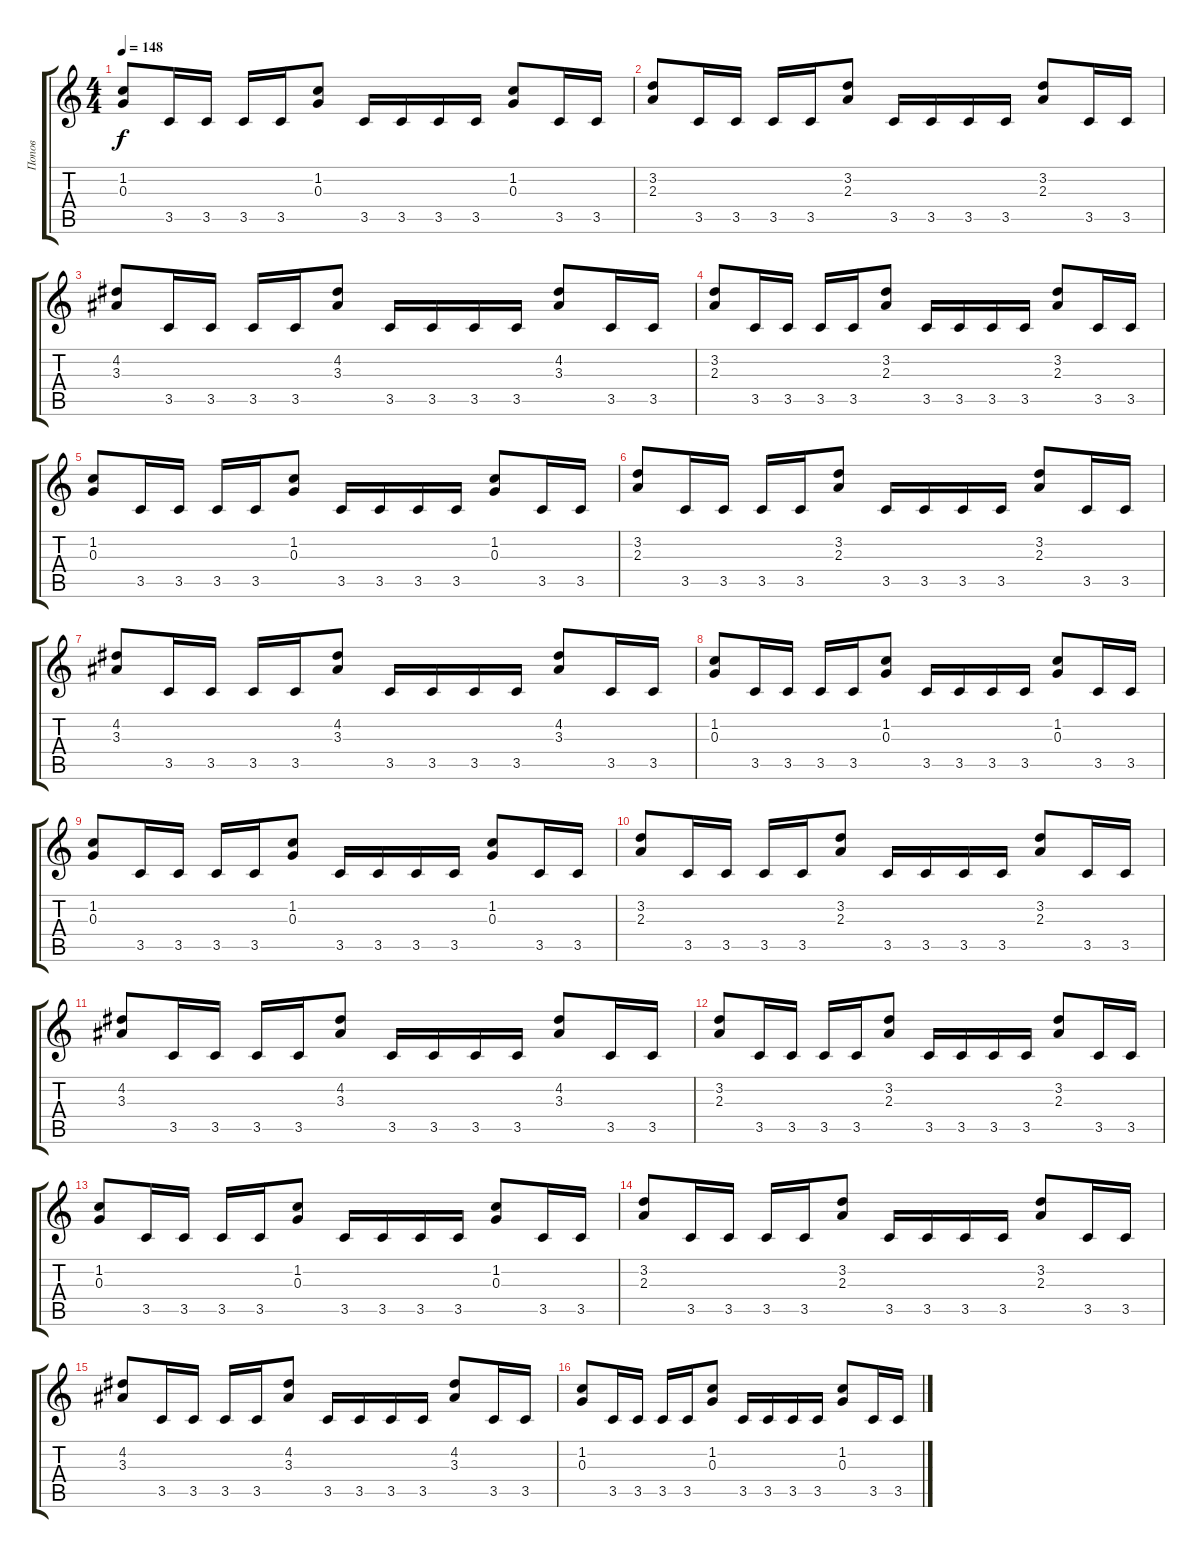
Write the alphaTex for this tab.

\track ("Попов" "Попов") {instrument distortionguitar}
\staff {score tabs}
\tuning (E4 B3 G3 D3 A2 E2) {hide}
\ts (4 4)
\tempo 148
\clef g2
\ks c
(1.2 0.3).8{dy f instrument distortionguitar} 3.5.16 3.5.16 3.5.16 3.5.16 (1.2 0.3).8 3.5.16 3.5.16 3.5.16 3.5.16 (1.2 0.3).8 3.5.16 3.5.16 |
(3.2 2.3).8 3.5.16 3.5.16 3.5.16 3.5.16 (3.2 2.3).8 3.5.16 3.5.16 3.5.16 3.5.16 (3.2 2.3).8 3.5.16 3.5.16 |
(4.2 3.3).8 3.5.16 3.5.16 3.5.16 3.5.16 (4.2 3.3).8 3.5.16 3.5.16 3.5.16 3.5.16 (4.2 3.3).8 3.5.16 3.5.16 |
(3.2 2.3).8 3.5.16 3.5.16 3.5.16 3.5.16 (3.2 2.3).8 3.5.16 3.5.16 3.5.16 3.5.16 (3.2 2.3).8 3.5.16 3.5.16 |
(1.2 0.3).8 3.5.16 3.5.16 3.5.16 3.5.16 (1.2 0.3).8 3.5.16 3.5.16 3.5.16 3.5.16 (1.2 0.3).8 3.5.16 3.5.16 |
(3.2 2.3).8 3.5.16 3.5.16 3.5.16 3.5.16 (3.2 2.3).8 3.5.16 3.5.16 3.5.16 3.5.16 (3.2 2.3).8 3.5.16 3.5.16 |
(4.2 3.3).8 3.5.16 3.5.16 3.5.16 3.5.16 (4.2 3.3).8 3.5.16 3.5.16 3.5.16 3.5.16 (4.2 3.3).8 3.5.16 3.5.16 |
(1.2 0.3).8 3.5.16 3.5.16 3.5.16 3.5.16 (1.2 0.3).8 3.5.16 3.5.16 3.5.16 3.5.16 (1.2 0.3).8 3.5.16 3.5.16 |
(1.2 0.3).8 3.5.16 3.5.16 3.5.16 3.5.16 (1.2 0.3).8 3.5.16 3.5.16 3.5.16 3.5.16 (1.2 0.3).8 3.5.16 3.5.16 |
(3.2 2.3).8 3.5.16 3.5.16 3.5.16 3.5.16 (3.2 2.3).8 3.5.16 3.5.16 3.5.16 3.5.16 (3.2 2.3).8 3.5.16 3.5.16 |
(4.2 3.3).8 3.5.16 3.5.16 3.5.16 3.5.16 (4.2 3.3).8 3.5.16 3.5.16 3.5.16 3.5.16 (4.2 3.3).8 3.5.16 3.5.16 |
(3.2 2.3).8 3.5.16 3.5.16 3.5.16 3.5.16 (3.2 2.3).8 3.5.16 3.5.16 3.5.16 3.5.16 (3.2 2.3).8 3.5.16 3.5.16 |
(1.2 0.3).8 3.5.16 3.5.16 3.5.16 3.5.16 (1.2 0.3).8 3.5.16 3.5.16 3.5.16 3.5.16 (1.2 0.3).8 3.5.16 3.5.16 |
(3.2 2.3).8 3.5.16 3.5.16 3.5.16 3.5.16 (3.2 2.3).8 3.5.16 3.5.16 3.5.16 3.5.16 (3.2 2.3).8 3.5.16 3.5.16 |
(4.2 3.3).8 3.5.16 3.5.16 3.5.16 3.5.16 (4.2 3.3).8 3.5.16 3.5.16 3.5.16 3.5.16 (4.2 3.3).8 3.5.16 3.5.16 |
(1.2 0.3).8 3.5.16 3.5.16 3.5.16 3.5.16 (1.2 0.3).8 3.5.16 3.5.16 3.5.16 3.5.16 (1.2 0.3).8 3.5.16 3.5.16
